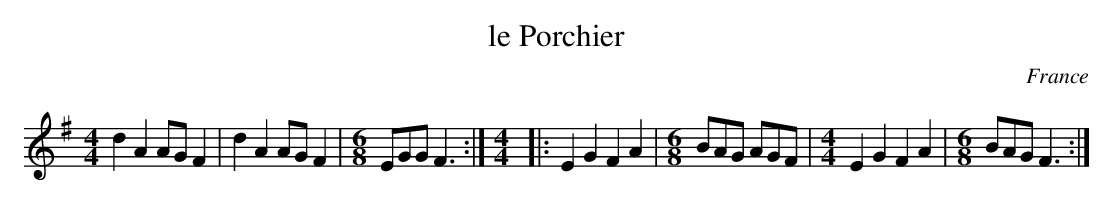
X:1
T:le Porchier
M:4/4
O:France
K:G major
d2A2AGF2|d2A2AGF2|\
M:6/8
EGGF3:|\
M:4/4
|:E2G2F2A2|\
M:6/8
BAG AGF|\
M:4/4
E2G2F2A2|\
M:6/8
BAGF3:|
